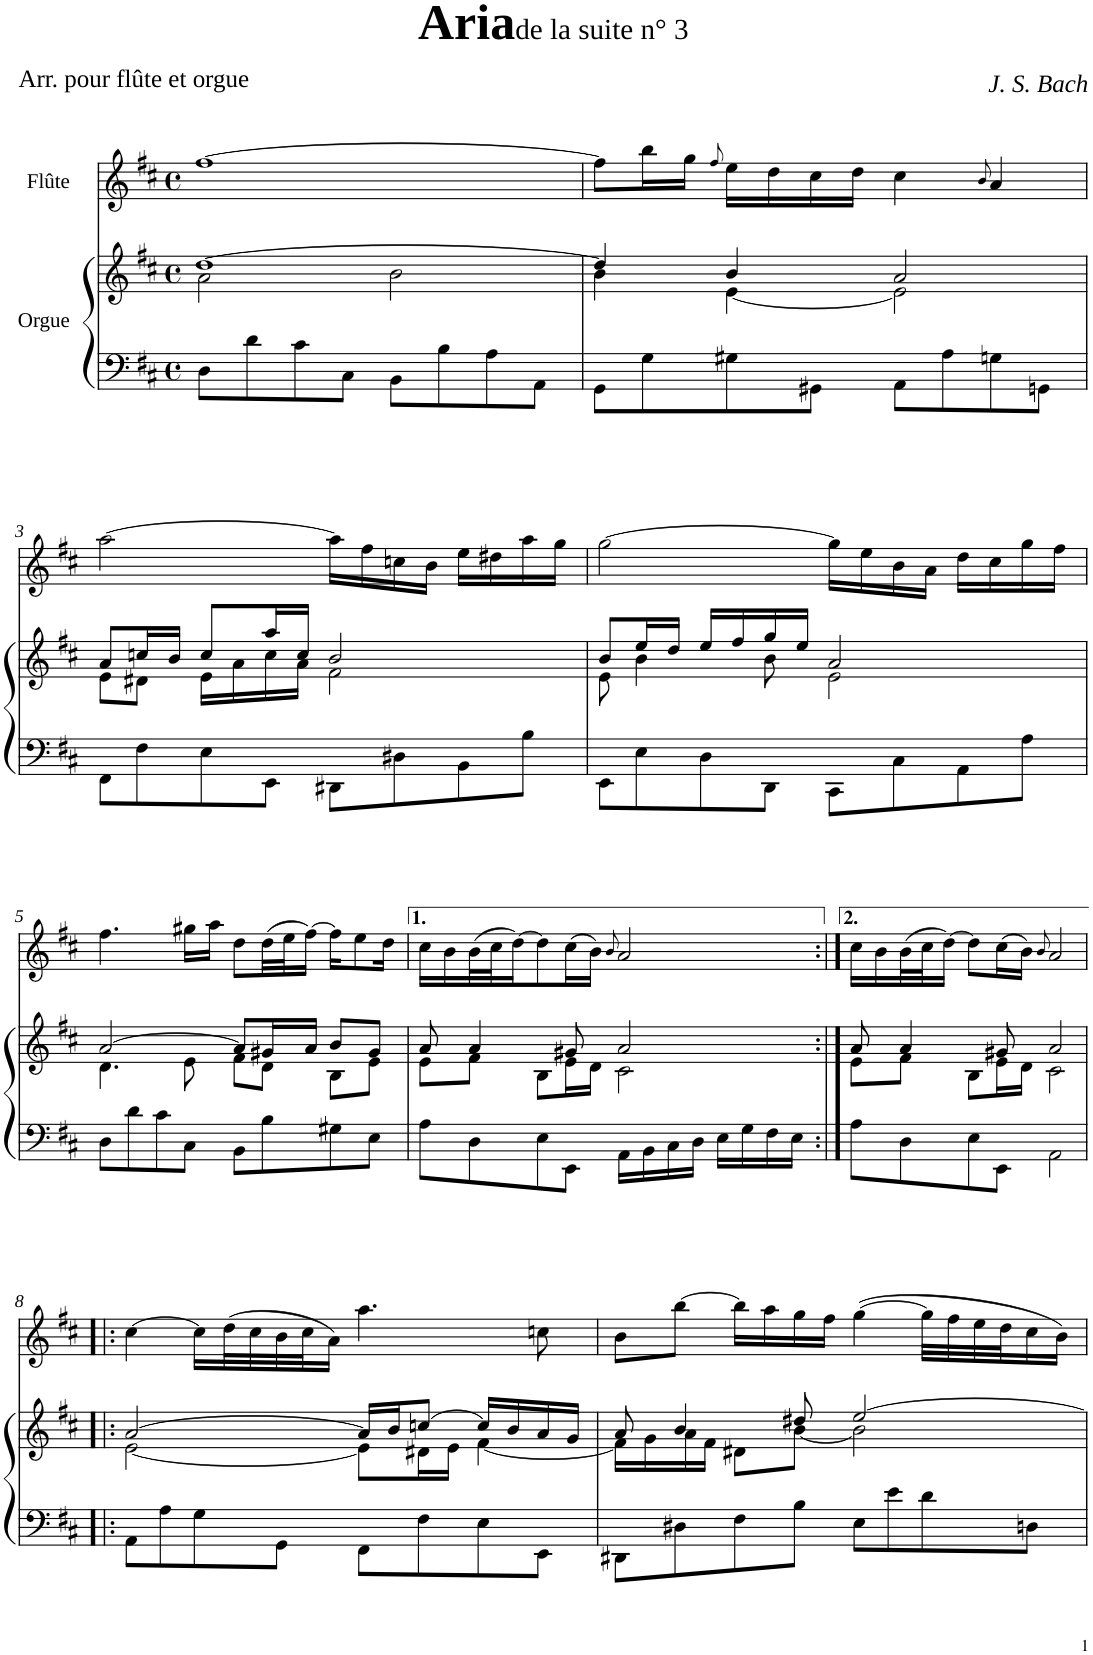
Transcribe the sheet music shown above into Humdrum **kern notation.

**kern	**kern	**kern
*part2	*part2	*part1
*staff3	*staff2	*staff1
*I"Orgue	*	*I"Flûte
*clefF4	*clefG2	*clefG2
*k[f#c#]	*k[f#c#]	*k[f#c#]
*M4/4	*M4/4	*M4/4
*met(c)	*met(c)	*met(c)
=1	=1	=1
*	*^	*
8D\L	[1dd	2a\	[1ff#
8d\	.	.	.
8c#\	.	.	.
8C#\J	.	.	.
8BB\L	.	2b\	.
8B\	.	.	.
8A\	.	.	.
8AA\J	.	.	.
=2	=2	=2	=2
8GG\L	4dd/]	4b\	8ff#\L]
8G\	.	.	16bb\L
.	.	.	16gg\JJ
.	.	.	8qff#/
8G#X\	4b/	[4e\	16ee\LL
.	.	.	16dd\
8GG#X\J	.	.	16cc#\
.	.	.	16dd\JJ
8AA\L	2a/	2e\]	4cc#\
8A\	.	.	.
.	.	.	8qb/
8Gn\	.	.	4a/
8GGn\J	.	.	.
!!LO:LB:g=z
=3	=3	=3	=3
8FF#\L	8a/L	8e\L	[2aa\
8F#\	16ccn/L	8d#X\J	.
.	16b/JJ	.	.
8E\	8cc/L	16e\LL	.
.	.	16a\	.
8EE\J	16aa/L	16cc\	.
.	16cc/JJ	16a\JJ	.
8DD#X\L	2b/	2f#\	16aa\LL]
.	.	.	16ff#\
8D#X\	.	.	16ccn\
.	.	.	16b\JJ
8BB\	.	.	16ee\LL
.	.	.	16dd#X\
8B\J	.	.	16aa\
.	.	.	16gg\JJ
=4	=4	=4	=4
8EE\L	8b/L	8e\	[2gg\
8E\	16ee/L	4b\	.
.	16dd/JJ	.	.
8D\	16ee/LL	.	.
.	16ff#/	.	.
8DD\J	16gg/	8b\	.
.	16ee/JJ	.	.
8CC#\L	2a/	2e\	16gg\LL]
.	.	.	16ee\
8C#\	.	.	16b\
.	.	.	16a\JJ
8AA\	.	.	16dd\LL
.	.	.	16cc#\
8A\J	.	.	16gg\
.	.	.	16ff#\JJ
!!LO:LB:g=z
=5	=5	=5	=5
8D\L	[2a/	4.d\	4.ff#\
8d\	.	.	.
8c#\	.	.	.
8C#\J	.	8e\	16gg#X\LL
.	.	.	16aa\JJ
8BB\L	8a/L]	8f#\L	8dd\L
8B\	16g#X/L	8d\J	(32dd\LL
.	.	.	32ee\J
.	16a/JJ	.	[16ff#\JJ)
8G#X\	8b/L	8B\L	16ff#\KL]
.	.	.	8ee\
8E\J	8g#/J	8e\J	.
.	.	.	16dd\Jk
=6	=6	=6	=6
8A\L	8a/	8e\L	16cc#\LL
.	.	.	16b\
8D\	4a/	8f#\J	(32b\L
.	.	.	32cc#\J
.	.	.	[16dd\J)
8E\	.	8B\L	8dd\]
8EE\J	8g#X/	16e\L	(16cc#\L
.	.	16d\JJ	16b\JJ)
.	.	.	8qb/
16AA\LL	2a/	2c#\	2a/
16BB\	.	.	.
16C#\	.	.	.
16D\JJ	.	.	.
16E\LL	.	.	.
16G\	.	.	.
16F#\	.	.	.
16E\JJ	.	.	.
=7:|!	=7:|!	=7:|!	=7:|!
8A\L	8a/	8e\L	16cc#\LL
.	.	.	16b\
8D\	4a/	8f#\J	(32b\L
.	.	.	32cc#\J
.	.	.	[16dd\JJ)
8E\	.	8B\L	8dd\L]
8EE\J	8g#X/	16e\L	(16cc#\L
.	.	16d\JJ	16b\JJ)
.	.	.	8qb/
2AA\	2a/	2c#\	2a/
!!LO:LB:g=z
=8!|:	=8!|:	=8!|:	=8!|:
8AA\L	[2a/	[2e\	[4cc#\
8A\	.	.	.
8G\	.	.	16cc#\LL]
.	.	.	(32dd\L
.	.	.	32cc#\
8GG\J	.	.	32b\
.	.	.	32cc#\J
.	.	.	16a\JJ)
8FF#\L	16a/LL]	8e\L]	4.aa\
.	16b/J	.	.
8F#\	[8ccn/J	16d#X\L	.
.	.	16e\JJ	.
8E\	16cc/LL]	[4f#\	.
.	16b/	.	.
8EE\J	16a/	.	8ccn\
.	16g/JJ	.	.
=9	=9	=9	=9
8DD#X\L	8a/	16f#\LL]	8b\L
.	.	16g\	.
8D#X\	4b/	16a\	[8bb\J
.	.	16f#\JJ	.
8F#\	.	8d#X\L	16bb\LL]
.	.	.	16aa\
8B\J	8dd#X/	[8b\J	16gg\
.	.	.	16ff#\JJ
8E\L	[2ee/	2b\]	([4gg\
8e\	.	.	.
8d\	.	.	32gg\LLL]
.	.	.	32ff#\
.	.	.	32ee\
.	.	.	32dd\J
8Dn\J	.	.	16cc#\
.	.	.	16b\JJ)
*	*v	*v	*
=	=	=
*-	*-	*-
